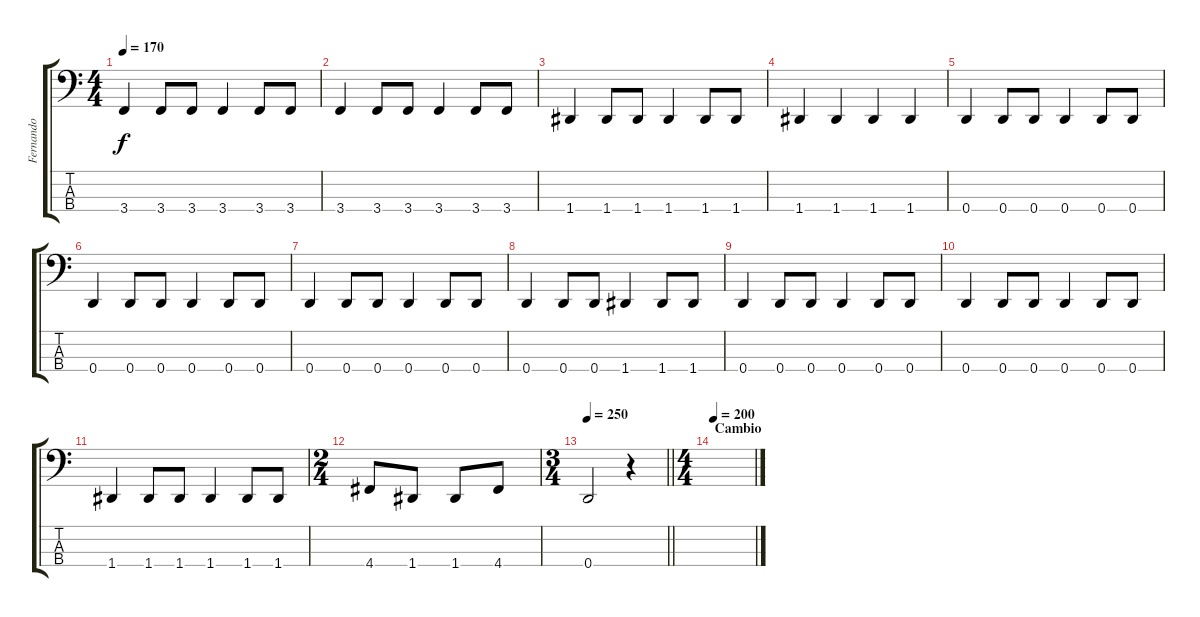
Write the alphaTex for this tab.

\track ("Fernando" "Fernando") {instrument electricbassfinger}
\staff {score tabs}
\tuning (F2 C2 G1 D1) {hide}
\ts (4 4)
\tempo 170
\clef f4
\ks c
3.4.4{dy f} 3.4.8 3.4.8 3.4.4 3.4.8 3.4.8 |
3.4.4 3.4.8 3.4.8 3.4.4 3.4.8 3.4.8 |
1.4.4 1.4.8 1.4.8 1.4.4 1.4.8 1.4.8 |
1.4.4 1.4.4 1.4.4 1.4.4 |
0.4.4 0.4.8 0.4.8 0.4.4 0.4.8 0.4.8 |
0.4.4 0.4.8 0.4.8 0.4.4 0.4.8 0.4.8 |
0.4.4 0.4.8 0.4.8 0.4.4 0.4.8 0.4.8 |
0.4.4 0.4.8 0.4.8 1.4.4 1.4.8 1.4.8 |
0.4.4 0.4.8 0.4.8 0.4.4 0.4.8 0.4.8 |
0.4.4 0.4.8 0.4.8 0.4.4 0.4.8 0.4.8 |
1.4.4 1.4.8 1.4.8 1.4.4 1.4.8 1.4.8 |
\ts (2 4)
4.4.8 1.4.8 1.4.8 4.4.8 |
\ts (3 4)
\tempo 250
\barLineRight lightlight
0.4.2 r.4 |
\ts (4 4)
\section ("" "Cambio")
\tempo 200
